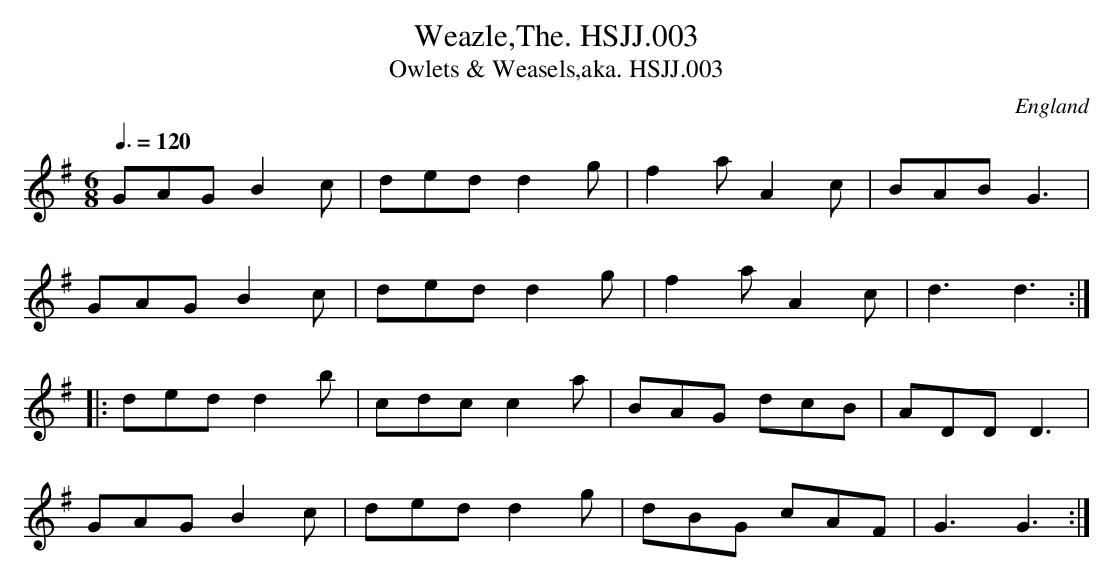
X:1
T:Weazle,The. HSJJ.003
T:Owlets & Weasels,aka. HSJJ.003
M:6/8
L:1/8
Q:3/8=120
O:England
K:G
GAG B2c|dedd2g|f2aA2c|BABG3|
GAGB2c|dedd2g|f2aA2c|d3d3:|
|:dedd2b|cdcc2a|BAG dcB|ADDD3|
GAGB2c|dedd2g|dBG cAF|G3G3:|
